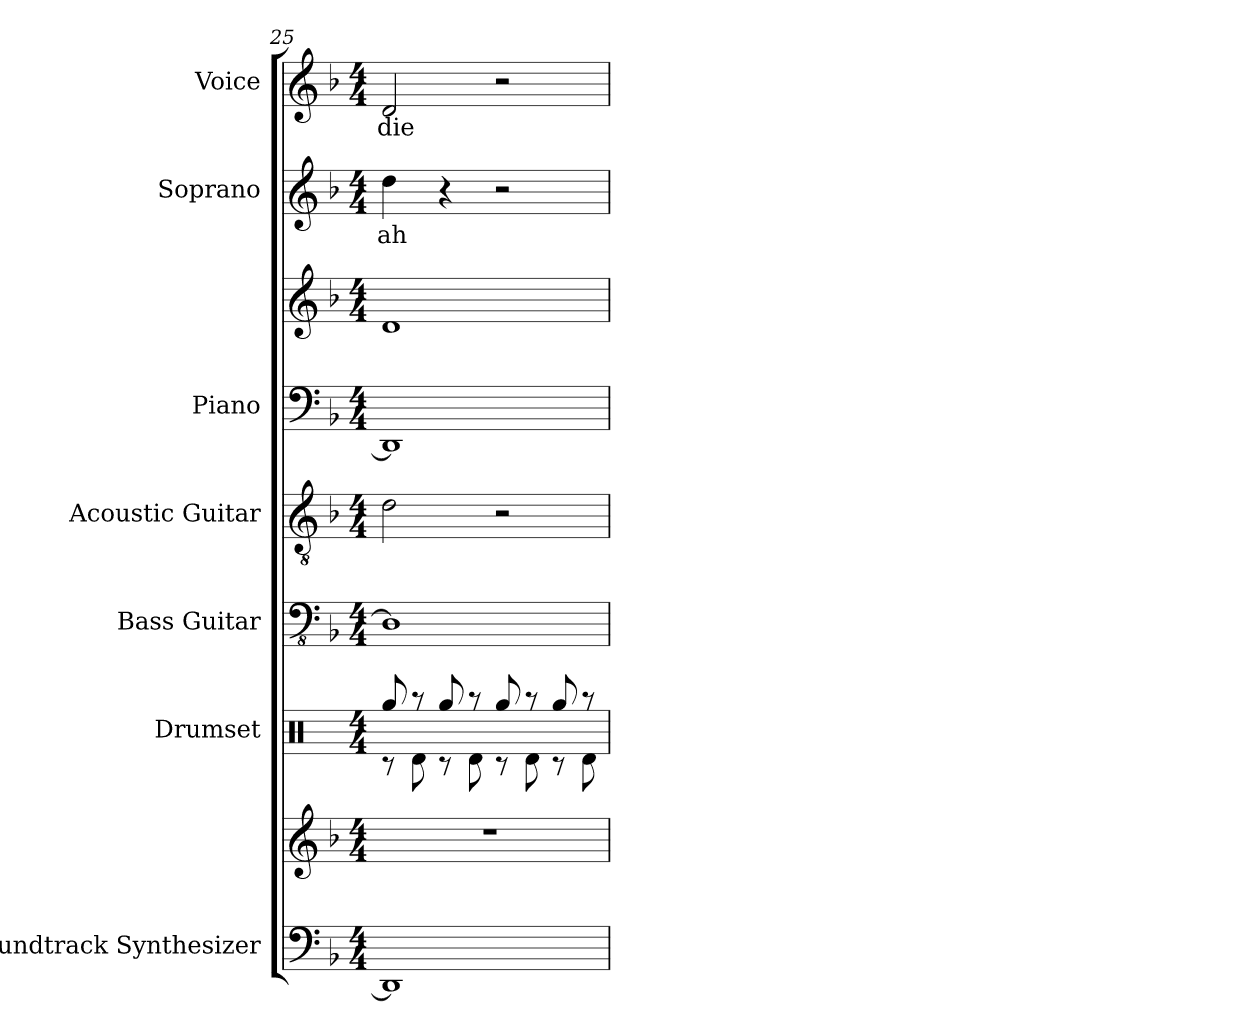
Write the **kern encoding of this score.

**kern	**kern	**kern	**kern	**kern	**kern	**kern	**kern	**text	**kern	**text
*part7	*part7	*part6	*part5	*part4	*part3	*part3	*part2	*part2	*part1	*part1
*staff9	*staff8	*staff7	*staff6	*staff5	*staff4	*staff3	*staff2	*staff2	*staff1	*staff1
*I"Soundtrack Synthesizer	*	*I"Drumset	*I"Bass Guitar	*I"Acoustic Guitar	*I"Piano	*	*I"Soprano	*	*I"Voice	*
*I'Synth.	*	*I'Drs.	*I'B. Guit.	*I'Guit.	*I'Pno.	*	*I'S.	*	*I'Vo.	*
*clefF4	*clefG2	*clefX	*clefFv4	*clefGv2	*clefF4	*clefG2	*clefG2	*	*clefG2	*
*k[b-]	*k[b-]	*k[]	*k[b-]	*k[b-]	*k[b-]	*k[b-]	*k[b-]	*	*k[b-]	*
*M4/4	*M4/4	*M4/4	*M4/4	*M4/4	*M4/4	*M4/4	*M4/4	*	*M4/4	*
=25	=25	=25	=25	=25	=25	=25	=25	=25	=25	=25
*	*	*^	*	*	*	*	*	*	*	*
1DD]	1r	8Rgg/	8r	1DD]	2d\	1DD]	1d	4dd\	ah	2d/	die
.	.	8r	8Rd\	.	.	.	.	.	.	.	.
.	.	8Rgg/	8r	.	.	.	.	4r	.	.	.
.	.	8r	8Rd\	.	.	.	.	.	.	.	.
.	.	8Rgg/	8r	.	2r	.	.	2r	.	2r	.
.	.	8r	8Rd\	.	.	.	.	.	.	.	.
.	.	8Rgg/	8r	.	.	.	.	.	.	.	.
.	.	8r	8Rd\	.	.	.	.	.	.	.	.
*	*	*v	*v	*	*	*	*	*	*	*	*
=	=	=	=	=	=	=	=	=	=	=
*-	*-	*-	*-	*-	*-	*-	*-	*-	*-	*-
